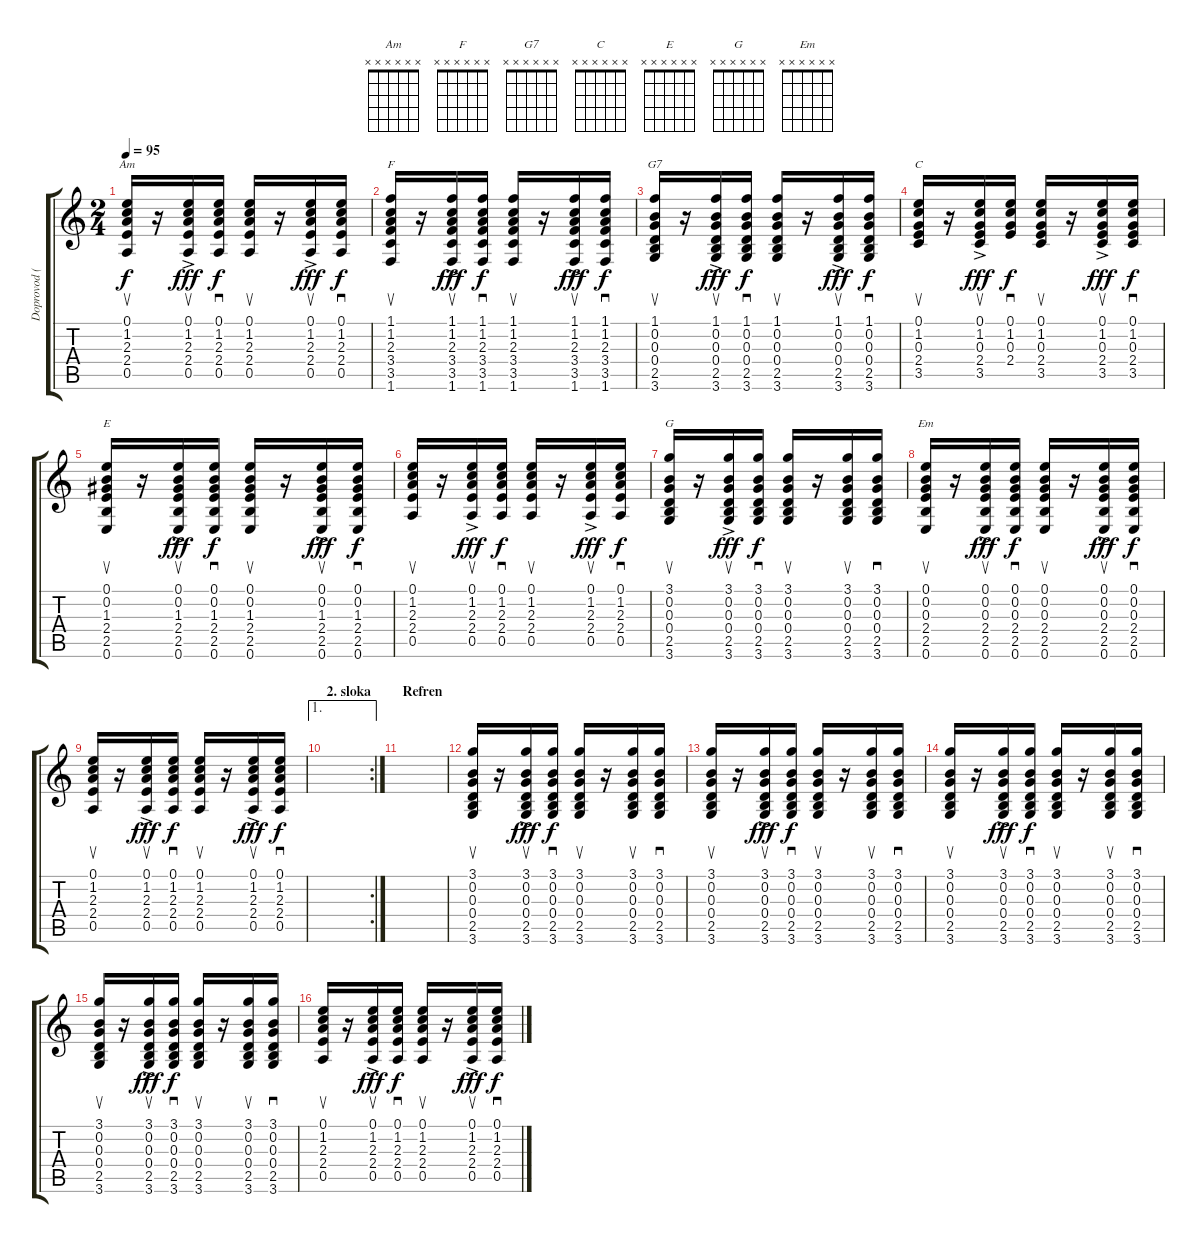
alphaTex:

\track ("Doprovod (Rythm guitar)" "Doprovod (") {instrument acousticguitarsteel}
\staff {score tabs}
\tuning (E4 B3 G3 D3 A2 E2) {hide}
\chord ("Am" x x x x x x)
\chord ("F" x x x x x x)
\chord ("G7" x x x x x x)
\chord ("C" x x x x x x)
\chord ("E" x x x x x x)
\chord ("G" x x x x x x)
\chord ("Em" x x x x x x)
\ts (2 4)
\tempo 95
\clef g2
\ks c
(0.1 1.2 2.3 2.4 0.5).16{su ch "Am" dy f} r.16 (0.1{ac} 1.2 2.3 2.4 0.5).16{su dy fff} (0.1 1.2 2.3 2.4 0.5).16{sd dy f} (0.1 1.2 2.3 2.4 0.5).16{su} r.16 (0.1{ac} 1.2 2.3 2.4 0.5).16{su dy fff} (0.1 1.2 2.3 2.4 0.5).16{sd dy f} |
(1.1 1.2 2.3 3.4 3.5 1.6).16{su ch "F"} r.16 (1.1{ac} 1.2 2.3 3.4 3.5 1.6).16{su dy fff} (1.1 1.2 2.3 3.4 3.5 1.6).16{sd dy f} (1.1 1.2 2.3 3.4 3.5 1.6).16{su} r.16 (1.1{ac} 1.2 2.3 3.4 3.5 1.6).16{su dy fff} (1.1 1.2 2.3 3.4 3.5 1.6).16{sd dy f} |
(1.1 0.2 0.3 0.4 2.5 3.6).16{su ch "G7"} r.16 (1.1 0.2{ac} 0.3 0.4 2.5 3.6).16{su dy fff} (1.1 0.2 0.3 0.4 2.5 3.6).16{sd dy f} (1.1 0.2 0.3 0.4 2.5 3.6).16{su} r.16 (1.1 0.2{ac} 0.3 0.4 2.5 3.6).16{su dy fff} (1.1 0.2 0.3 0.4 2.5 3.6).16{sd dy f} |
(0.1 1.2 0.3 2.4 3.5).16{su ch "C"} r.16 (0.1 1.2 0.3 2.4 3.5{ac}).16{su dy fff} (0.1 1.2 0.3 2.4).16{sd dy f} (0.1 1.2 0.3 2.4 3.5).16{su} r.16 (0.1 1.2 0.3 2.4 3.5{ac}).16{su dy fff} (0.1 1.2 0.3 2.4 3.5).16{sd dy f} |
(0.1 0.2 1.3 2.4 2.5 0.6).16{su ch "E"} r.16 (0.1{ac} 0.2 1.3 2.4 2.5 0.6).16{su dy fff} (0.1 0.2 1.3 2.4 2.5 0.6).16{sd dy f} (0.1 0.2 1.3 2.4 2.5 0.6).16{su} r.16 (0.1{ac} 0.2 1.3 2.4 2.5 0.6).16{su dy fff} (0.1 0.2 1.3 2.4 2.5 0.6).16{sd dy f} |
(0.1 1.2 2.3 2.4 0.5).16{su} r.16 (0.1{ac} 1.2 2.3 2.4 0.5).16{su dy fff} (0.1 1.2 2.3 2.4 0.5).16{sd dy f} (0.1 1.2 2.3 2.4 0.5).16{su} r.16 (0.1{ac} 1.2 2.3 2.4 0.5).16{su dy fff} (0.1 1.2 2.3 2.4 0.5).16{sd dy f} |
(3.1 0.2 0.3 0.4 2.5 3.6).16{su ch "G"} r.16 (3.1{ac} 0.2 0.3 0.4 2.5 3.6).16{su dy fff} (3.1 0.2 0.3 0.4 2.5 3.6).16{sd dy f} (3.1 0.2 0.3 0.4 2.5 3.6).16{su} r.16 (3.1 0.2 0.3 0.4 2.5 3.6).16{su} (3.1 0.2 0.3 0.4 2.5 3.6).16{sd} |
(0.1 0.2 0.3 2.4 2.5 0.6).16{su ch "Em"} r.16 (0.1 0.2 0.3 2.4{ac} 2.5 0.6).16{su dy fff} (0.1 0.2 0.3 2.4 2.5 0.6).16{sd dy f} (0.1 0.2 0.3 2.4 2.5 0.6).16{su} r.16 (0.1 0.2 0.3 2.4{ac} 2.5 0.6).16{su dy fff} (0.1 0.2 0.3 2.4 2.5 0.6).16{sd dy f} |
(0.1 1.2 2.3 2.4 0.5).16{su} r.16 (0.1{ac} 1.2 2.3 2.4 0.5).16{su dy fff} (0.1 1.2 2.3 2.4 0.5).16{sd dy f} (0.1 1.2 2.3 2.4 0.5).16{su} r.16 (0.1{ac} 1.2 2.3 2.4 0.5).16{su dy fff} (0.1 1.2 2.3 2.4 0.5).16{sd dy f} |
\ae 1
\rc 2
\section ("" "2. sloka")
|
\section ("" "Refren")
|
(3.1 0.2 0.3 0.4 2.5 3.6).16{su} r.16 (3.1{ac} 0.2 0.3 0.4 2.5 3.6).16{su dy fff} (3.1 0.2 0.3 0.4 2.5 3.6).16{sd dy f} (3.1 0.2 0.3 0.4 2.5 3.6).16{su} r.16 (3.1 0.2 0.3 0.4 2.5 3.6).16{su} (3.1 0.2 0.3 0.4 2.5 3.6).16{sd} |
(3.1 0.2 0.3 0.4 2.5 3.6).16{su} r.16 (3.1{ac} 0.2 0.3 0.4 2.5 3.6).16{su dy fff} (3.1 0.2 0.3 0.4 2.5 3.6).16{sd dy f} (3.1 0.2 0.3 0.4 2.5 3.6).16{su} r.16 (3.1 0.2 0.3 0.4 2.5 3.6).16{su} (3.1 0.2 0.3 0.4 2.5 3.6).16{sd} |
(3.1 0.2 0.3 0.4 2.5 3.6).16{su} r.16 (3.1{ac} 0.2 0.3 0.4 2.5 3.6).16{su dy fff} (3.1 0.2 0.3 0.4 2.5 3.6).16{sd dy f} (3.1 0.2 0.3 0.4 2.5 3.6).16{su} r.16 (3.1 0.2 0.3 0.4 2.5 3.6).16{su} (3.1 0.2 0.3 0.4 2.5 3.6).16{sd} |
(3.1 0.2 0.3 0.4 2.5 3.6).16{su} r.16 (3.1{ac} 0.2 0.3 0.4 2.5 3.6).16{su dy fff} (3.1 0.2 0.3 0.4 2.5 3.6).16{sd dy f} (3.1 0.2 0.3 0.4 2.5 3.6).16{su} r.16 (3.1 0.2 0.3 0.4 2.5 3.6).16{su} (3.1 0.2 0.3 0.4 2.5 3.6).16{sd} |
(0.1 1.2 2.3 2.4 0.5).16{su} r.16 (0.1{ac} 1.2 2.3 2.4 0.5).16{su dy fff} (0.1 1.2 2.3 2.4 0.5).16{sd dy f} (0.1 1.2 2.3 2.4 0.5).16{su} r.16 (0.1{ac} 1.2 2.3 2.4 0.5).16{su dy fff} (0.1 1.2 2.3 2.4 0.5).16{sd dy f}
